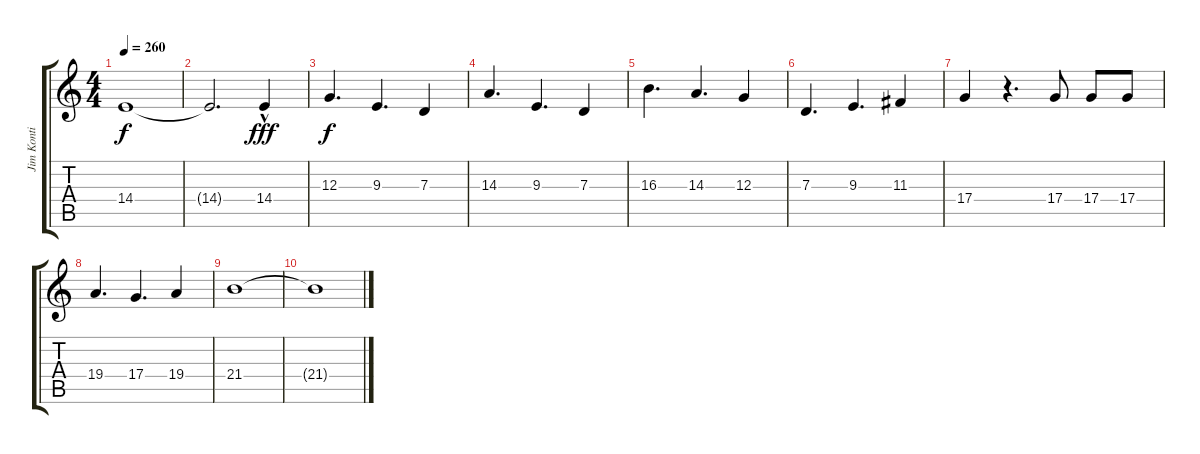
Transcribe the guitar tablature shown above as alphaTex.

\track ("Jim Konti            - Tenor Sax" "Jim Konti ") {instrument tenorsax}
\staff {score tabs}
\tuning (E4 B3 G3 D3 A2 E2) {hide}
\ts (4 4)
\tempo 260
\clef g2
\ks c
14.4.1{dy f} |
14.4{t}.2{d} 14.4{hac}.4{dy fff} |
12.3.4{d dy f} 9.3.4{d} 7.3.4 |
14.3.4{d} 9.3.4{d} 7.3.4 |
16.3.4{d} 14.3.4{d} 12.3.4 |
7.3.4{d} 9.3.4{d} 11.3.4 |
17.4.4 r.4{d} 17.4.8 17.4.8 17.4.8 |
19.4.4{d} 17.4.4{d} 19.4.4 |
21.4.1 |
21.4{t}.1
